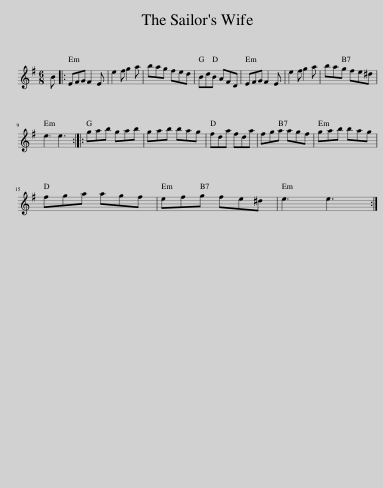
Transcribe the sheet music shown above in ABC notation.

X:1
L:1/8
M:6/8
I:linebreak $
K:G
V:1 treble
V:1
 B |: EFG F2 E | e2 f g2 a | bag fed | BdB AFD | %5
 EFG F2 E | e2 f g2 a | bag fe^d |$ e3 e3 :: gab gab | %10
 gab bag | fda fda | fga agf | gab bag |$ fga agf | %15
 efg fe^d | e3 e3 :| %17
